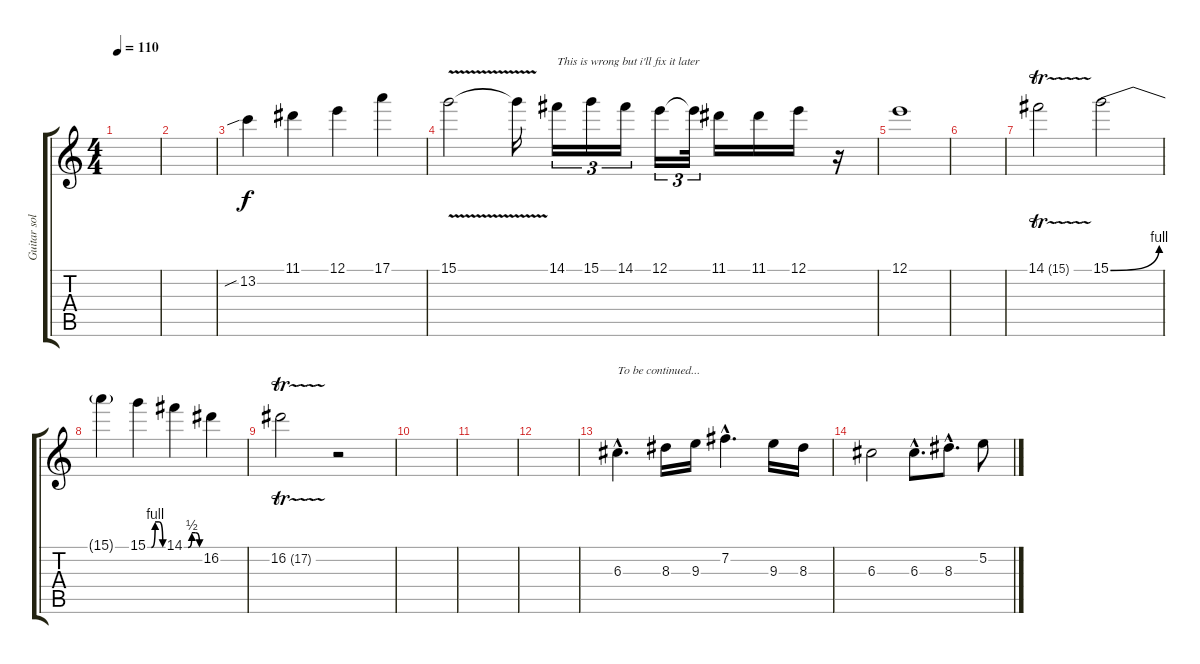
\track ("Guitar solo" "Guitar sol") {instrument overdrivenguitar}
\staff {score tabs}
\tuning (E4 B3 G3 D3 A2 E2) {hide}
\ts (4 4)
\tempo 110
\clef g2
\ks c
|
|
13.2{sib}.4 11.1.4 12.1.4 17.1.4 |
15.1{v}.2 15.1{t}.16 14.1.16{tu (3 2) txt "This is wrong but i'll fix it later"} 15.1.16{tu (3 2)} 14.1.16{tu (3 2)} 12.1.16{tu (3 2)} 12.1{t}.32{tu (3 2)} 11.1.16 11.1.16 12.1.16 r.16 |
12.1.1 |
|
14.1{tr (15 32)}.2 15.1{be (bend 0 0 60 4)}.2 |
15.1{t}.4 15.1{be (custom 0 0 15 0 30 4 45 4 60 0)}.4 14.1{be (custom 0 0 15 0 30 2 45 2 60 0)}.4 16.2.4 |
16.2{tr (17 32)}.2 r.2 |
|
|
|
6.3{hac}.4{d txt "To be continued..."} 8.3.16 9.3.16 7.2{hac}.4{d} 9.3.16 8.3.16 |
6.3.2 6.3{hac}.8{d} 8.3{hac}.8{d} 5.2.8
